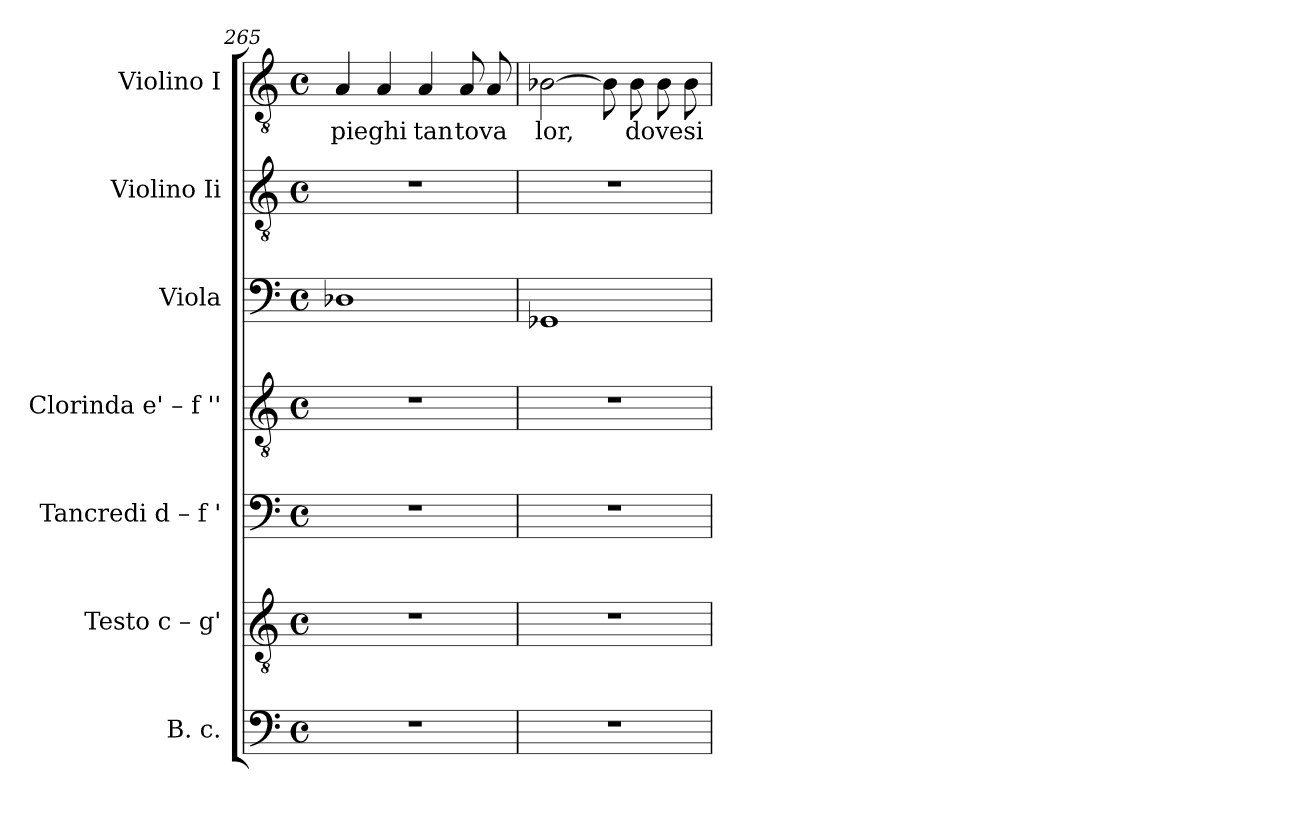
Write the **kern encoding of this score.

**kern	**kern	**kern	**kern	**kern	**kern	**kern	**text
*part7	*part6	*part5	*part4	*part3	*part2	*part1	*part1
*staff7	*staff6	*staff5	*staff4	*staff3	*staff2	*staff1	*staff1
*I"B. c.	*I"Testo  c – g'	*I"Tancredi  d – f '	*I"Clorinda  e' – f ''	*I"Viola	*I"Violino Ii	*I"Violino I	*
*clefF4	*clefGv2	*clefF4	*clefGv2	*clefF4	*clefGv2	*clefGv2	*
*k[]	*k[]	*k[]	*k[]	*k[]	*k[]	*k[]	*
*C:	*C:	*C:	*C:	*C:	*C:	*C:	*
*M4/4	*M4/4	*M4/4	*M4/4	*M4/4	*M4/4	*M4/4	*
*met(c)	*met(c)	*met(c)	*met(c)	*met(c)	*met(c)	*met(c)	*
=265	=265	=265	=265	=265	=265	=265	=265
!	!	!	!	!	!	!	!LO:LY:b:cj
1r	1r	1r	1r	1D-	1r	4A/	pieghi
!	!	!	!	!	!	!	!LO:LY:b:cj
.	.	.	.	.	.	4A/	.
!	!	!	!	!	!	!	!LO:LY:b:cj
.	.	.	.	.	.	4A/	tan
!	!	!	!	!	!	!	!LO:LY:b:cj
.	.	.	.	.	.	8A/	tova
!	!	!	!	!	!	!	!LO:LY:b:cj
.	.	.	.	.	.	8A/	.
!!LO:PB:g=z
=266	=266	=266	=266	=266	=266	=266	=266
!	!	!	!	!	!	!	!LO:LY:b:cj
1r	1r	1r	1r	1GG-	1r	[>2B-X\	lor,
!	!	!	!	!	!	!	!LO:LY:b:cj
.	.	.	.	.	.	8B-\]	.
!	!	!	!	!	!	!	!LO:LY:b:cj
.	.	.	.	.	.	8B-\	dovesi-
!	!	!	!	!	!	!	!LO:LY:b:cj
.	.	.	.	.	.	8B-\	--
!	!	!	!	!	!	!	!LO:LY:b:cj
.	.	.	.	.	.	8B-\	--
=	=	=	=	=	=	=	=
*-	*-	*-	*-	*-	*-	*-	*-
